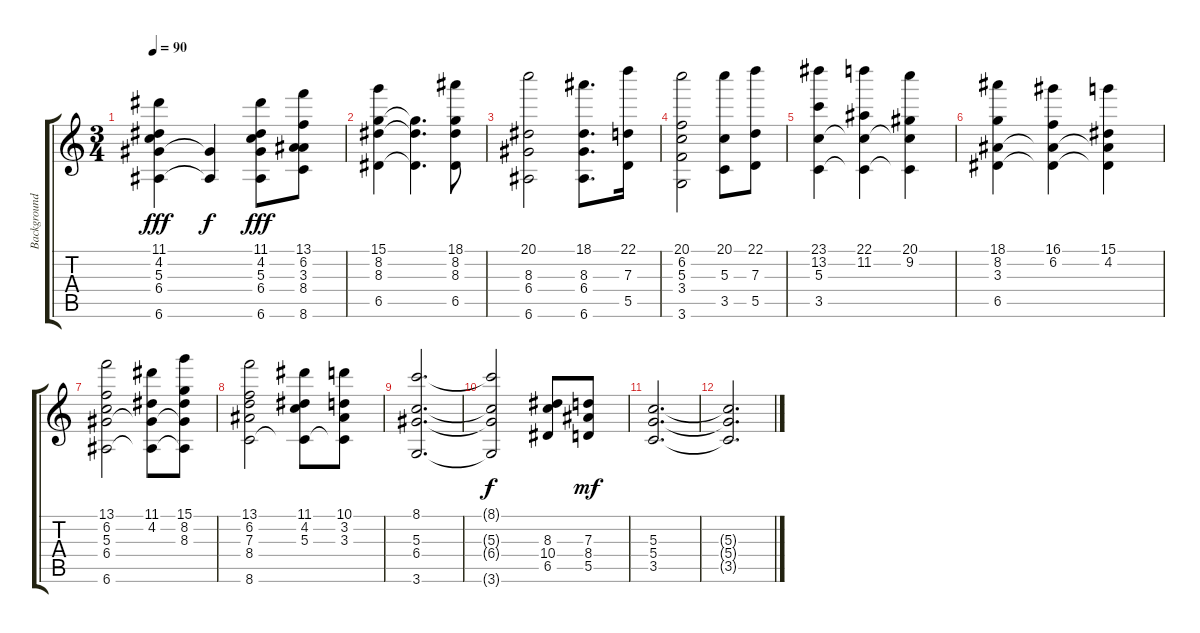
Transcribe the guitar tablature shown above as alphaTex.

\track ("Background" "Background") {instrument acousticguitarsteel}
\staff {score tabs}
\tuning (E4 B3 G3 D3 A2 E2) {hide}
\ts (3 4)
\tempo 90
\clef g2
\ks c
(11.1 4.2 5.3 6.4 6.6).4{dy fff} (6.4{t} 6.6{t}).4{dy f} (11.1 4.2 5.3 6.4 6.6).8{dy fff} (13.1 6.2 3.3 8.4 8.6).8 |
(15.1 8.2 8.3 6.5).4 (8.2{t} 8.3{t} 6.5{t}).4{d} (18.1 8.2 8.3 6.5).8 |
(20.1 8.3 6.4 6.6).2 (18.1 8.3 6.4 6.6).8{d} (22.1 7.3 5.5).16 |
(20.1 6.2 5.3 3.4 3.6).2 (20.1 5.3 3.5).8 (22.1 7.3 5.5).8 |
(23.1 13.2 5.3 3.5).4 (22.1 11.2 5.3{t} 3.5{t}).4 (20.1 9.2 5.3{t} 3.5{t}).4 |
(18.1 8.2 3.3 6.5).4 (16.1 6.2 3.3{t} 6.5{t}).4 (15.1 4.2 3.3{t} 6.5{t}).4 |
(13.1 6.2 5.3 6.4 6.6).2 (11.1 4.2 6.4{t} 6.6{t}).8 (15.1 8.2 8.3 6.4{t} 6.6{t}).8 |
(13.1 6.2 7.3 8.4 8.6).2 (11.1 4.2 5.3 8.6{t}).8 (10.1 3.2 3.3 8.6{t}).8 |
(8.1 5.3 6.4 3.6).2{d} |
(8.1{t} 5.3{t} 6.4{t} 3.6{t}).2{dy f} (8.3 10.4 6.5).8 (7.3 8.4 5.5).8{dy mf} |
(5.3 5.4 3.5).2{d} |
(5.3{t} 5.4{t} 3.5{t}).2{d}
